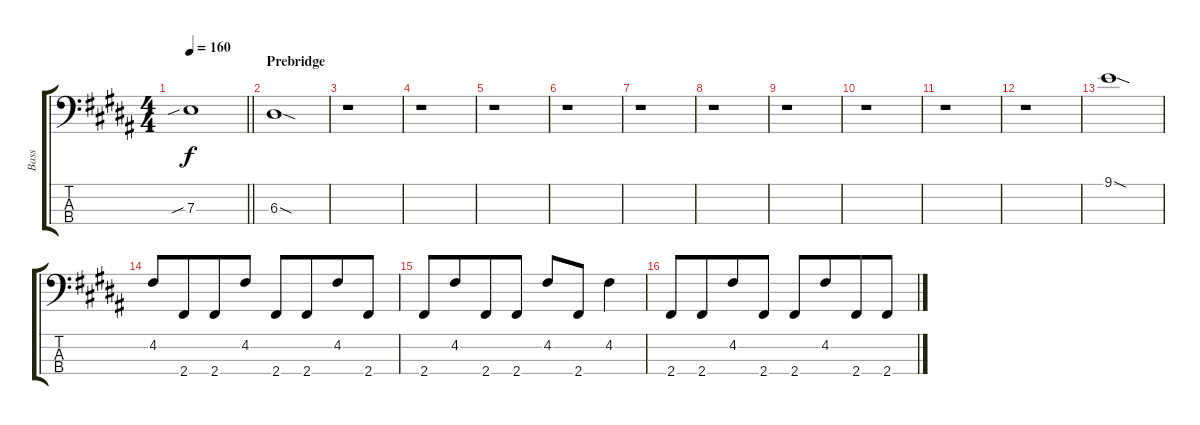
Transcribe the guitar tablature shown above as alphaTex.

\track ("Bass" "Bass") {instrument electricbassfinger}
\staff {score tabs}
\tuning (G2 D2 A1 E1) {hide}
\ts (4 4)
\tempo 160
\clef f4
\barLineRight lightlight
\ks b
7.3{sib}.1{dy f} |
\section ("" "Prebridge")
6.3{sod}.1 |
r.1 |
r.1 |
r.1 |
r.1 |
r.1 |
r.1 |
r.1 |
r.1 |
r.1 |
r.1 |
9.1{sod}.1 |
4.2.8 2.4.8{beam merge} 2.4.8 4.2.8 2.4.8 2.4.8{beam merge} 4.2.8 2.4.8 |
2.4.8 4.2.8{beam merge} 2.4.8 2.4.8 4.2.8 2.4.8 4.2.4 |
2.4.8 2.4.8{beam merge} 4.2.8 2.4.8 2.4.8 4.2.8{beam merge} 2.4.8 2.4.8
